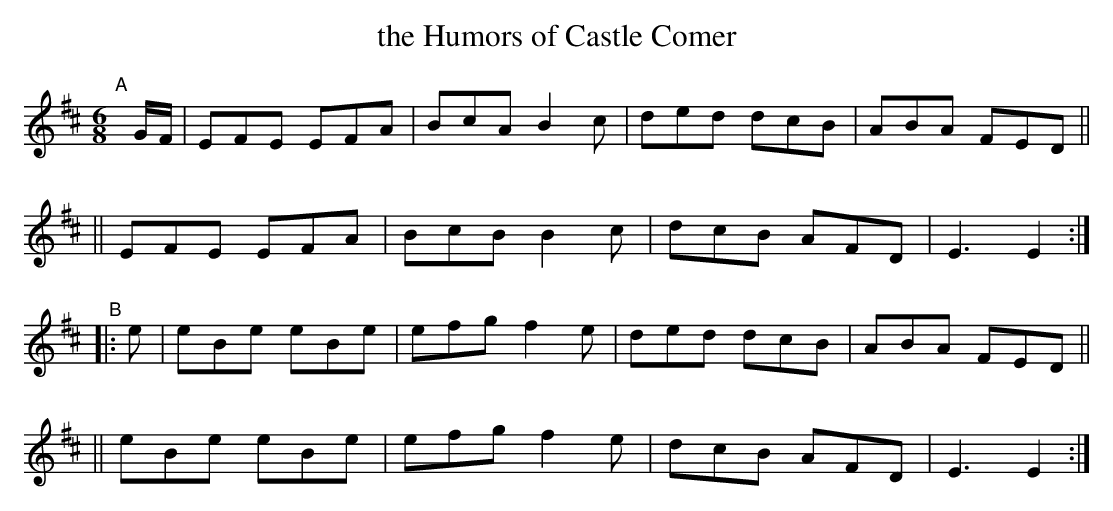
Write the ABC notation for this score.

X:1
T: the Humors of Castle Comer
M: 6/8
L: 1/8
K: Edor
"^A"[|] G/F/ \
|  EFE EFA | BcA B2c | ded dcB | ABA FED ||
|| EFE EFA | BcB B2c | dcB AFD | E3 E2 :|
"^B"|: e \
 | eBe eBe | efg f2e | ded dcB | ABA FED ||
|| eBe eBe | efg f2e | dcB AFD | E3E2 :|
